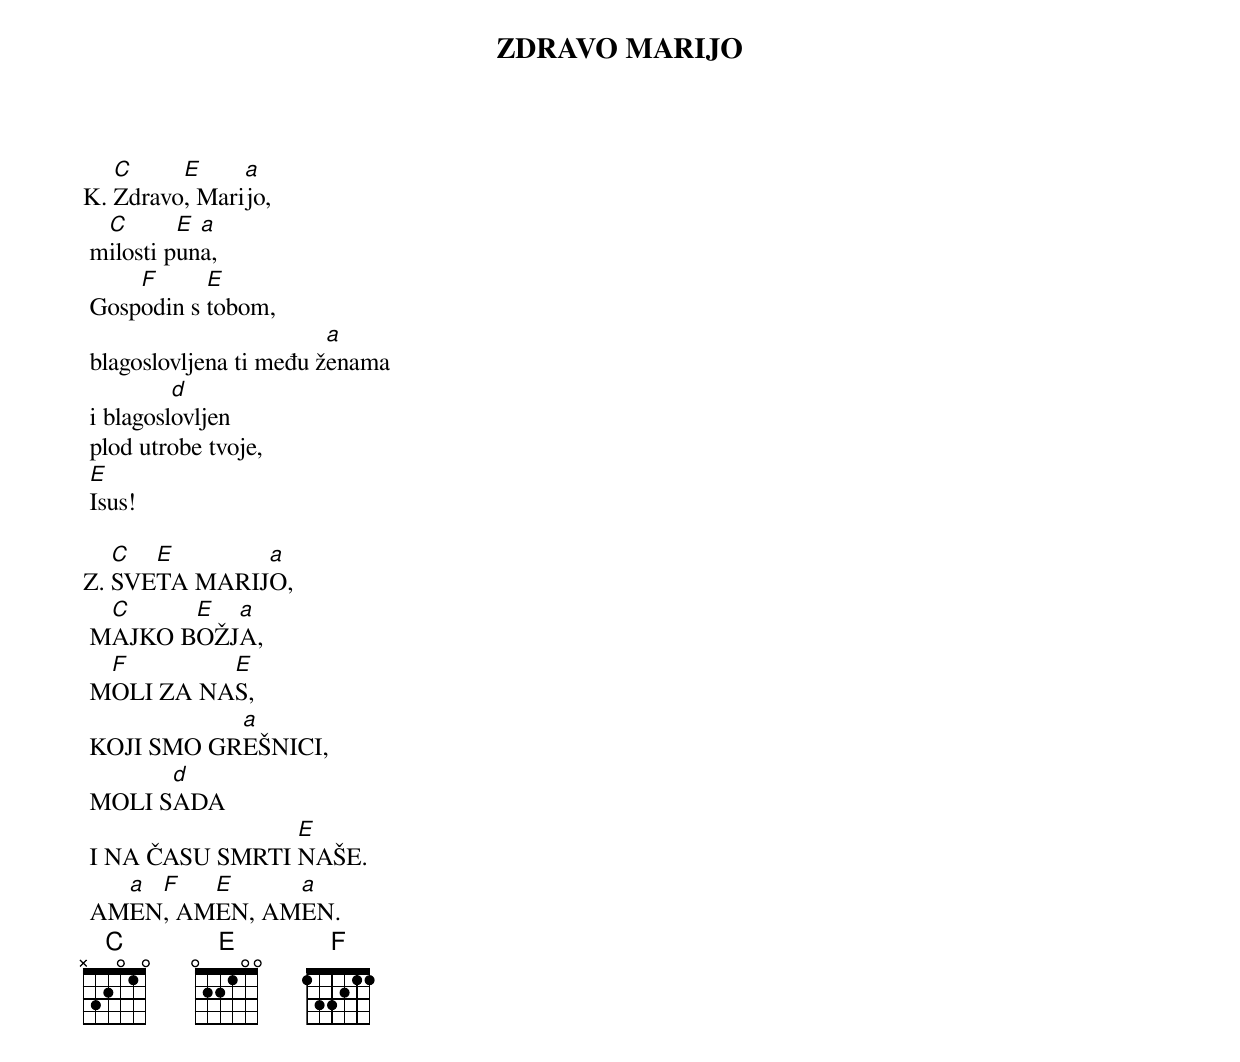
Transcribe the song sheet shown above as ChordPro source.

{title: ZDRAVO MARIJO}

K.	[C]Zdravo[E], Mari[a]jo,
	m[C]ilosti p[E]un[a]a,
	Gosp[F]odin s [E]tobom,
	blagoslovljena ti među ž[a]enama
	i blagosl[d]ovljen
	plod utrobe tvoje,
	[E]Isus!

Z.	[C]SVE[E]TA MARIJ[a]O,
	M[C]AJKO B[E]OŽJ[a]A,
	M[F]OLI ZA NA[E]S,
	KOJI SMO GR[a]EŠNICI,
	MOLI S[d]ADA
	I NA ČASU SMRTI [E]NAŠE.
	AM[a]EN[F], AM[E]EN, AM[a]EN.
